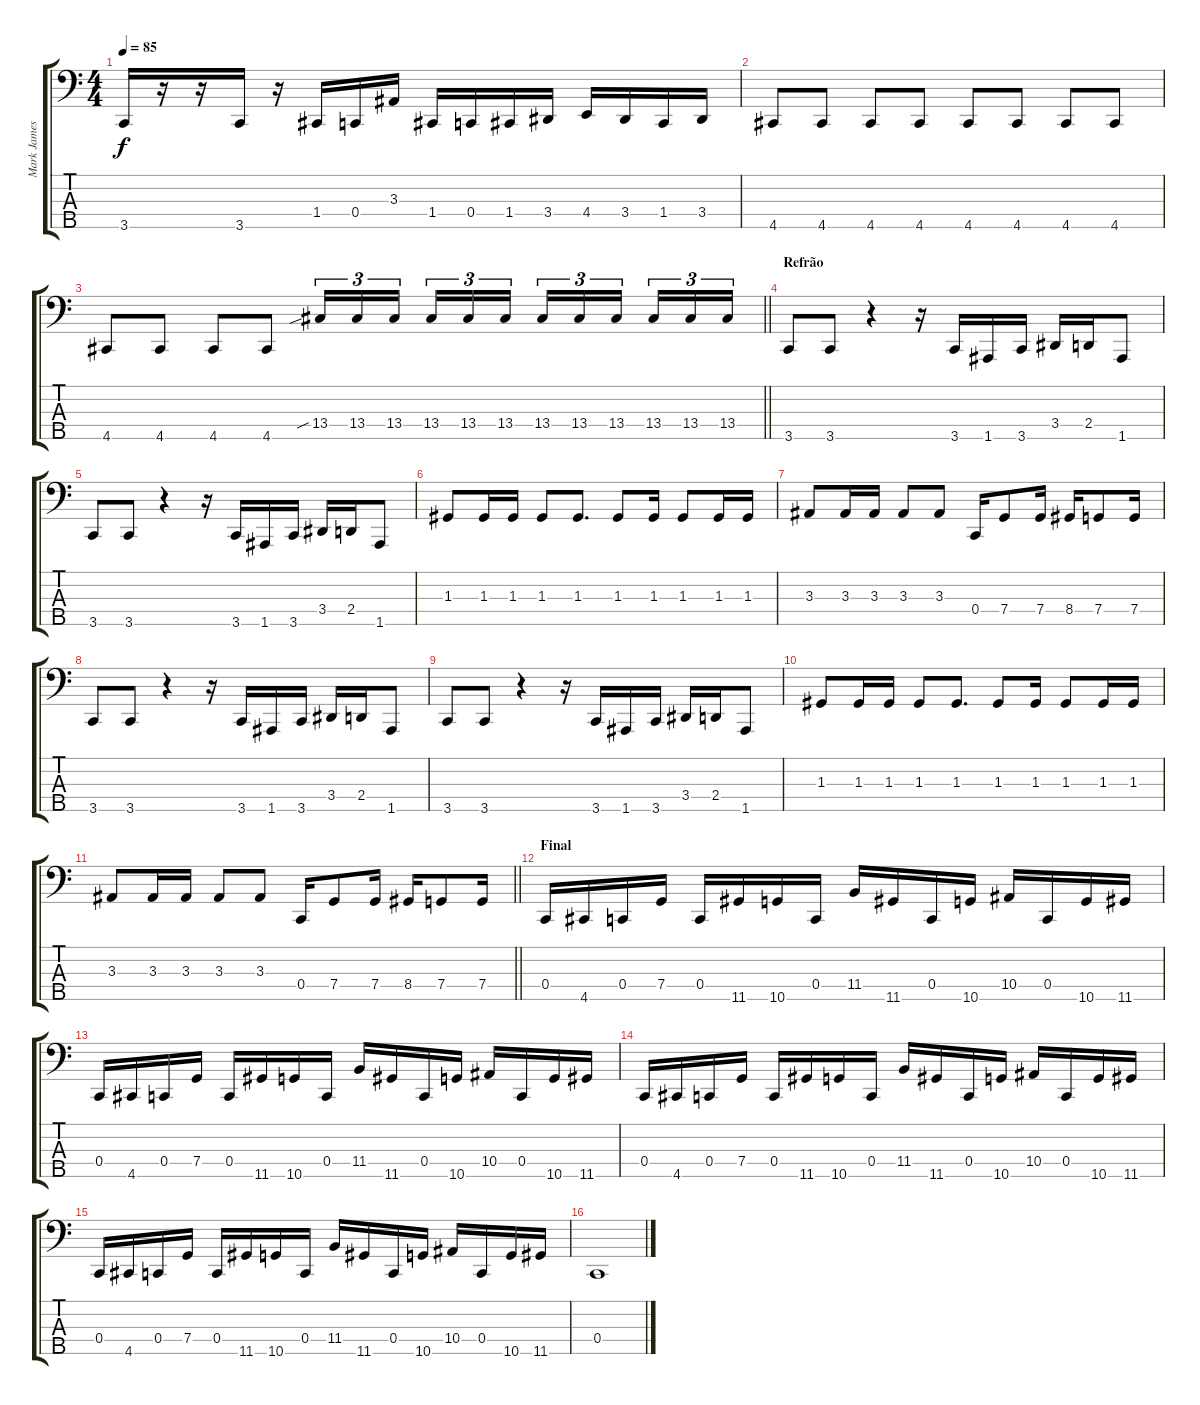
\track ("Mark James" "Mark James") {instrument electricbassfinger}
\staff {score tabs}
\tuning (F2 C2 G1 C1 A0) {hide}
\ts (4 4)
\tempo 85
\clef f4
\ks c
3.5.16{dy f} r.16 r.16 3.5.16 r.16 1.4.16 0.4.16 3.3.16 1.4.16 0.4.16 1.4.16 3.4.16 4.4.16 3.4.16 1.4.16 3.4.16 |
4.5.8 4.5.8 4.5.8 4.5.8 4.5.8 4.5.8 4.5.8 4.5.8 |
\barLineRight lightlight
4.5.8 4.5.8 4.5.8 4.5.8 13.4{sib}.16{tu (3 2)} 13.4.16{tu (3 2)} 13.4.16{tu (3 2) beam splitsecondary} 13.4.16{tu (3 2)} 13.4.16{tu (3 2)} 13.4.16{tu (3 2)} 13.4.16{tu (3 2)} 13.4.16{tu (3 2)} 13.4.16{tu (3 2) beam splitsecondary} 13.4.16{tu (3 2)} 13.4.16{tu (3 2)} 13.4.16{tu (3 2)} |
\section ("" "Refrão")
3.5.8 3.5.8 r.4 r.16 3.5.16 1.5.16 3.5.16 3.4.16 2.4.16 1.5.8 |
3.5.8 3.5.8 r.4 r.16 3.5.16 1.5.16 3.5.16 3.4.16 2.4.16 1.5.8 |
1.3.8 1.3.16 1.3.16 1.3.8 1.3.8{d} 1.3.8 1.3.16 1.3.8 1.3.16 1.3.16 |
3.3.8 3.3.16 3.3.16 3.3.8 3.3.8 0.4.16 7.4.8 7.4.16 8.4.16 7.4.8 7.4.16 |
3.5.8 3.5.8 r.4 r.16 3.5.16 1.5.16 3.5.16 3.4.16 2.4.16 1.5.8 |
3.5.8 3.5.8 r.4 r.16 3.5.16 1.5.16 3.5.16 3.4.16 2.4.16 1.5.8 |
1.3.8 1.3.16 1.3.16 1.3.8 1.3.8{d} 1.3.8 1.3.16 1.3.8 1.3.16 1.3.16 |
\barLineRight lightlight
3.3.8 3.3.16 3.3.16 3.3.8 3.3.8 0.4.16 7.4.8 7.4.16 8.4.16 7.4.8 7.4.16 |
\section ("" "Final")
0.4.16 4.5.16 0.4.16 7.4.16 0.4.16 11.5.16 10.5.16 0.4.16 11.4.16 11.5.16 0.4.16 10.5.16 10.4.16 0.4.16 10.5.16 11.5.16 |
0.4.16 4.5.16 0.4.16 7.4.16 0.4.16 11.5.16 10.5.16 0.4.16 11.4.16 11.5.16 0.4.16 10.5.16 10.4.16 0.4.16 10.5.16 11.5.16 |
0.4.16 4.5.16 0.4.16 7.4.16 0.4.16 11.5.16 10.5.16 0.4.16 11.4.16 11.5.16 0.4.16 10.5.16 10.4.16 0.4.16 10.5.16 11.5.16 |
0.4.16 4.5.16 0.4.16 7.4.16 0.4.16 11.5.16 10.5.16 0.4.16 11.4.16 11.5.16 0.4.16 10.5.16 10.4.16 0.4.16 10.5.16 11.5.16 |
0.4.1
